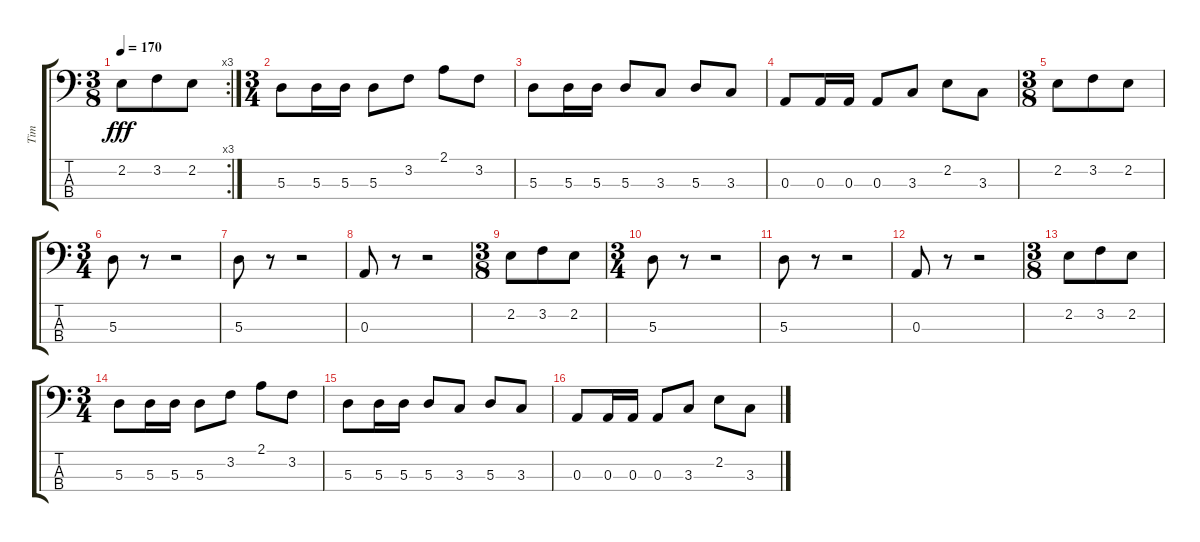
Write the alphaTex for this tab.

\track ("Tim" "Tim") {instrument electricbassfinger}
\staff {score tabs}
\tuning (G2 D2 A1 E1) {hide}
\rc 3
\ts (3 8)
\tempo 170
\clef f4
\ks c
2.2.8{dy fff} 3.2.8 2.2.8 |
\ts (3 4)
5.3.8 5.3.16 5.3.16 5.3.8 3.2.8 2.1.8 3.2.8 |
5.3.8 5.3.16 5.3.16 5.3.8 3.3.8 5.3.8 3.3.8 |
0.3.8 0.3.16 0.3.16 0.3.8 3.3.8 2.2.8 3.3.8 |
\ts (3 8)
2.2.8 3.2.8 2.2.8 |
\ts (3 4)
5.3.8 r.8 r.2 |
5.3.8 r.8 r.2 |
0.3.8 r.8 r.2 |
\ts (3 8)
2.2.8 3.2.8 2.2.8 |
\ts (3 4)
5.3.8 r.8 r.2 |
5.3.8 r.8 r.2 |
0.3.8 r.8 r.2 |
\ts (3 8)
2.2.8 3.2.8 2.2.8 |
\ts (3 4)
5.3.8 5.3.16 5.3.16 5.3.8 3.2.8 2.1.8 3.2.8 |
5.3.8 5.3.16 5.3.16 5.3.8 3.3.8 5.3.8 3.3.8 |
0.3.8 0.3.16 0.3.16 0.3.8 3.3.8 2.2.8 3.3.8
